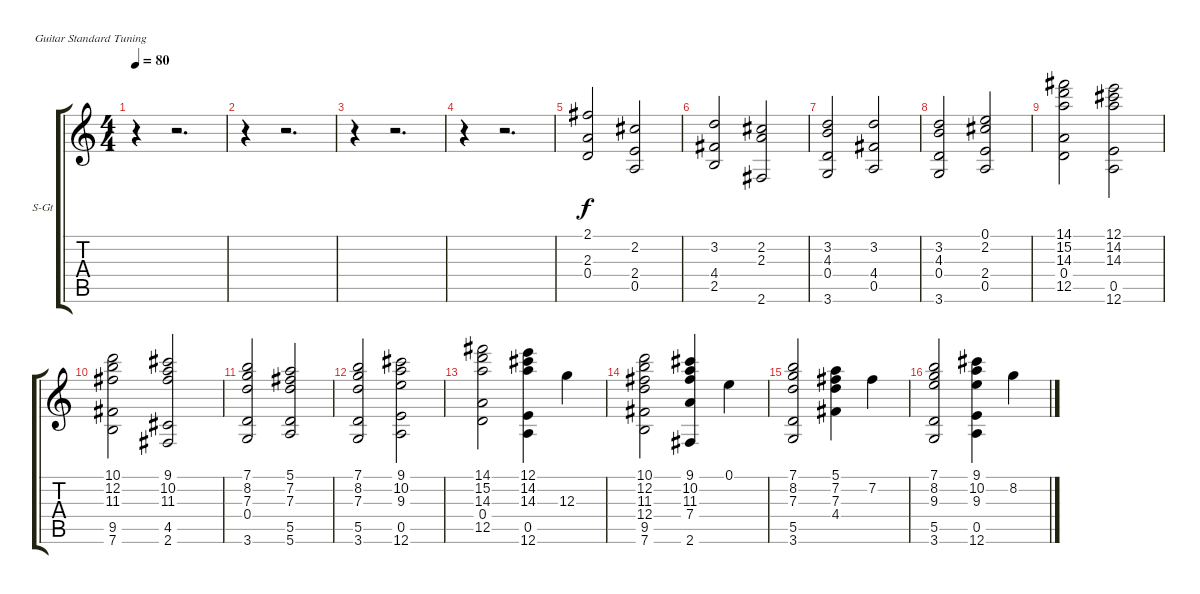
\bracketExtendMode groupsimilarinstruments
\firstSystemTrackNameOrientation horizontal
\otherSystemsTrackNameOrientation horizontal
\track ("Strings" "S-Gt") {instrument stringensemble1}
\staff {score tabs}
\tuning (E4 B3 G3 D3 A2 E2)
\displaytranspose 12
\ts (4 4)
\beaming (8 2 2 2 2)
\tempo 80
\clef g2
\ks c
r.4{dy f instrument stringensemble1} r.2{d} |
r.4 r.2{d} |
r.4 r.2{d} |
r.4 r.2{d} |
(2.1 2.3 0.4).2 (2.2 2.4 0.5).2 |
(3.2 4.4 2.5).2 (2.2 2.3 2.6).2 |
(3.2 4.3 0.4 3.6).2 (3.2 4.4 0.5).2 |
(3.2 4.3 0.4 3.6).2 (0.1 2.2 2.4 0.5).2 |
(14.1 15.2 14.3 0.4 12.5).2 (12.1 14.2 14.3 0.5 12.6).2 |
(10.1 12.2 11.3 9.5 7.6).2 (9.1 10.2 11.3 4.5 2.6).2 |
(7.1 8.2 7.3 0.4 3.6).2 (5.1 7.2 7.3 5.5 5.6).2 |
(7.1 8.2 7.3 5.5 3.6).2 (9.1 10.2 9.3 0.5 12.6).2 |
(14.1 15.2 14.3 0.4 12.5).2 (12.1 14.2 14.3 0.5 12.6).4 12.3.4 |
(10.1 12.2 11.3 12.4 9.5 7.6).2 (9.1 10.2 11.3 7.4 2.6).4 0.1.4 |
(7.1 8.2 7.3 5.5 3.6).2 (5.1 7.2 7.3 4.4).4 7.2.4 |
(7.1 8.2 9.3 5.5 3.6).2 (9.1 10.2 9.3 0.5 12.6).4 8.2.4
